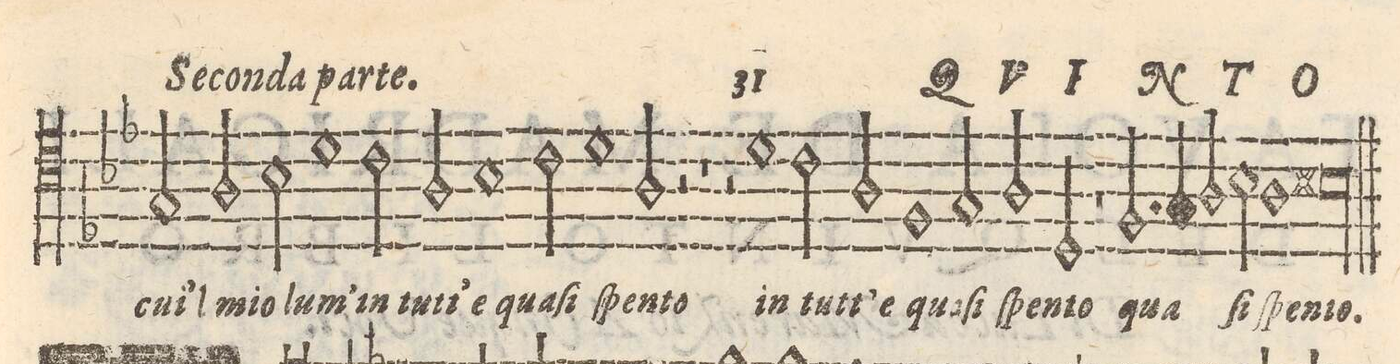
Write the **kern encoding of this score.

**kern	**text
*I"QVINTO	*
*clefC4	*
*k[e-b-]	*
*met(C|)	*
*M2/2	*
2G/	cui'l
2A/	mio
=107-	=107-
2B-\	lum'
1d\	in
=108-	=108-
2c\	tut'
=109-	=109-
2A/	e
1B-\	qua-
=110-	=110-
2c\	-ſi
=111-	=111-
1d	ſpe-
=112-	=112-
2A/	-nto
2r	.
=113-	=113-
1r	.
=114-	=114-
2r	.
1d\	in
=115-	=115-
2c\	tutt'
=116-	=116-
2A/	e
1F/	qua-
=117-	=117-
2G/	-ſi
=118-	=118-
2A/	ſpen-
2D/	-to
=119-	=119-
1r	.
=120-	=120-
2.F/	qua-
4G/	.
=121-	=121-
2A/	.
2B-\	-ſi
=122-	=122-
1A	ſpen-
=123-	=123-
00Bn	-to
=124||	=124||
*clefC4	*
*k[b-e-]	*
*M2/2	*
*met(C|)	*
*-	*-
